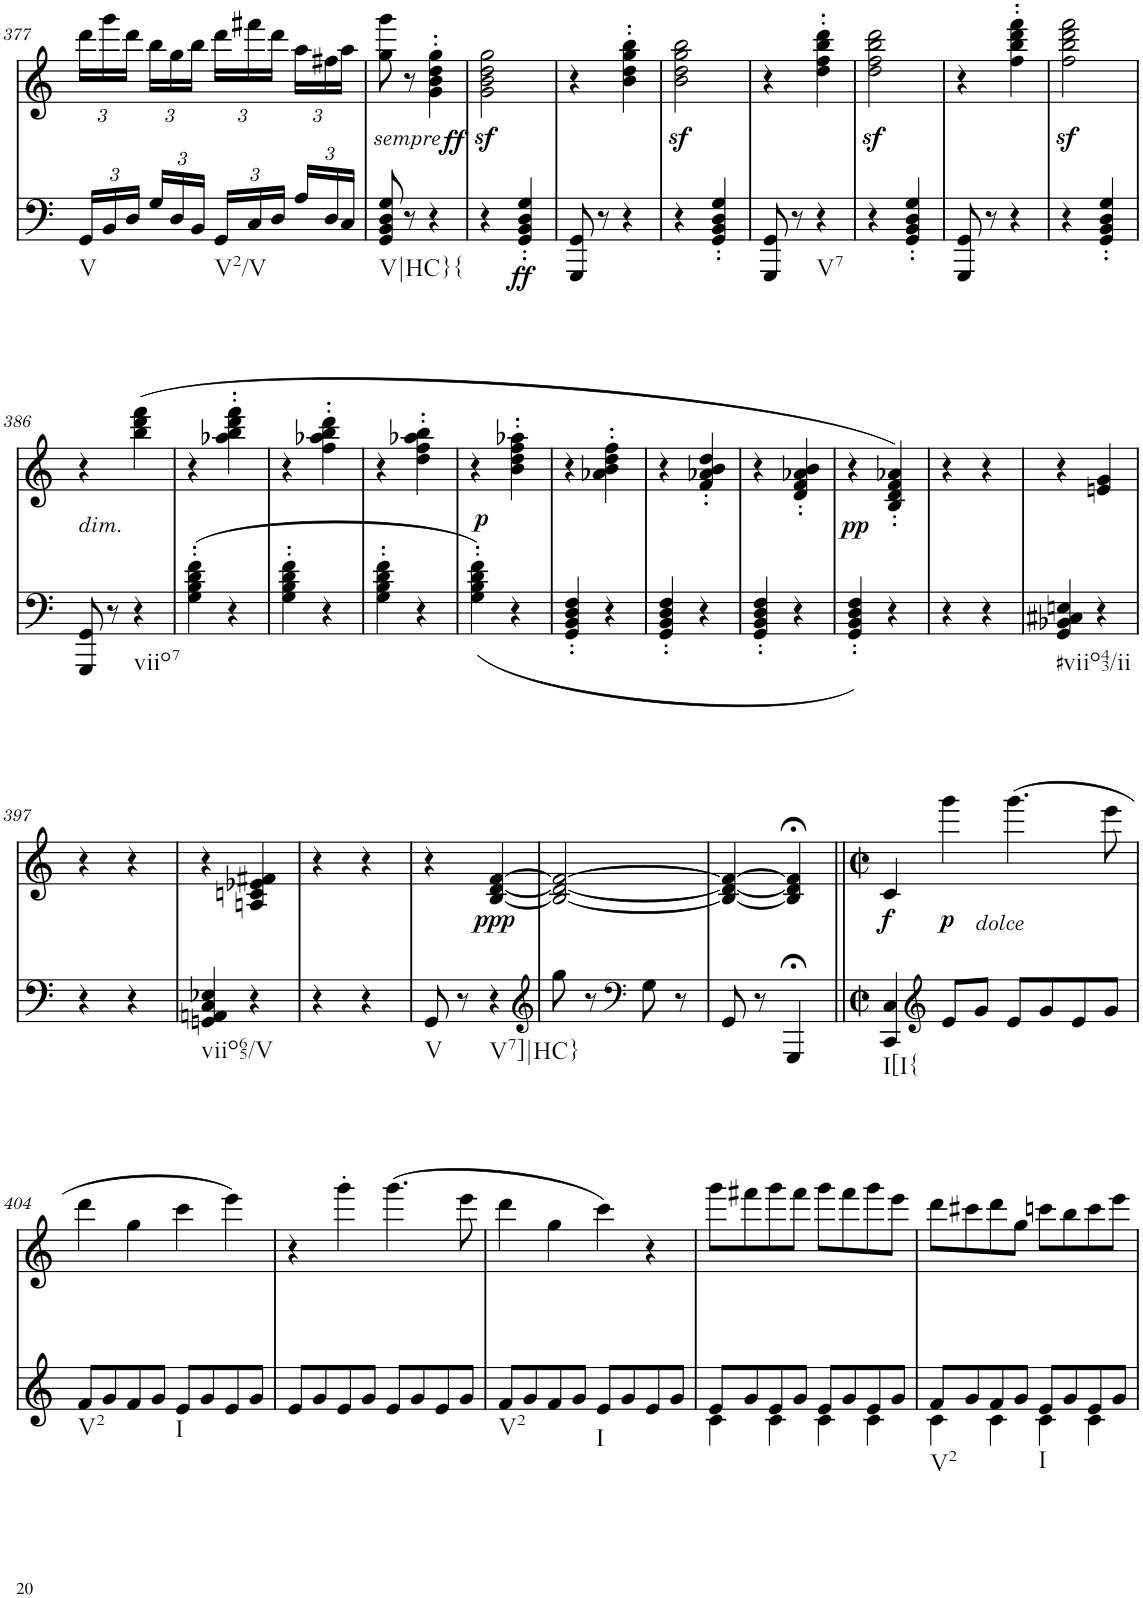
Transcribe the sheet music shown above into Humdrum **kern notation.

**kern	**dynam	**kern	**text	**dynam
*part2	*part2	*part1	*part1	*part1
*staff2	*staff2	*staff1	*staff1	*staff1
*I"piano	*	*I"piano	*	*
*I'Pno	*	*I'Pno	*	*
!!LO:PB:g=z
*clefF4	*	*clefG2	*	*
*k[]	*	*k[]	*	*
*C:	*	*C:	*	*
*M2/4	*	*M2/4	*	*
*Xbrackettup	*	*Xbrackettup	*	*
=377	=377	=377	=377	=377
!LO:TX:b:t=V	!	!	!	!
24GG/LL	.	24ddd\LL	.	.
24BB/	.	24ggg\	.	.
24D/JJ	.	24ddd\JJ	.	.
24G/LL	.	24bb\LL	.	.
24D/	.	24gg\	.	.
24BB/JJ	.	24bb\JJ	.	.
!LO:TX:b:t=V2/V	!	!	!	!
24GG/LL	.	24ddd\LL	.	.
24C/	.	24fff#X\	.	.
24D/JJ	.	24ddd\JJ	.	.
24A/LL	.	24aa\LL	.	.
24D/	.	24ff#X\	.	.
24C/JJ	.	24aa\JJ	.	.
=378	=378	=378	=378	=378
!LO:TX:b:t=V|HC}{	!	!	!	!
8GG/ 8BB/ 8D/ 8G/	.	8gg\ 8ggg\	.	.
!	!	!	!	!LO:DY:b
8r	.	8r	.	other-dynamics
!	!	!	!LO:LY:b	!LO:DY:b
4r	.	4g\' 4b\' 4dd\' 4gg\'	ff	ff
=379	=379	=379	=379	=379
4r	.	2g\z< 2b\z< 2dd\z< 2gg\z<	.	.
!	!LO:DY:b	!	!	!
4GG/' 4BB/' 4D/' 4G/'	ff	.	.	.
=380	=380	=380	=380	=380
8GGG/ 8GG/	.	4r	.	.
8r	.	.	.	.
4r	.	4b\' 4dd\' 4gg\' 4bb\'	.	.
=381	=381	=381	=381	=381
4r	.	2b\z< 2dd\z< 2gg\z< 2bb\z<	.	.
4GG/' 4BB/' 4D/' 4G/'	.	.	.	.
=382	=382	=382	=382	=382
8GGG/ 8GG/	.	4r	.	.
8r	.	.	.	.
!LO:TX:b:t=V7	!	!	!	!
4r	.	4dd\' 4ff\' 4bb\' 4ddd\'	.	.
=383	=383	=383	=383	=383
4r	.	2dd\z< 2ff\z< 2bb\z< 2ddd\z<	.	.
4GG/' 4BB/' 4D/' 4G/'	.	.	.	.
=384	=384	=384	=384	=384
8GGG/ 8GG/	.	4r	.	.
8r	.	.	.	.
4r	.	4ff\' 4bb\' 4ddd\' 4fff\'	.	.
=385	=385	=385	=385	=385
!	!	!	!LO:LY:b	!
4r	.	2ff\z< 2bb\z< 2ddd\z< 2fff\z<	>	.
4GG/' 4BB/' 4D/' 4G/'	.	.	.	.
!!LO:LB:g=z
=386	=386	=386	=386	=386
!	!	!LO:TX:b:i:t=dim.	!	!
8GGG/ 8GG/	.	4r	.	.
8r	.	.	.	.
!LO:TX:b:t=viio7	!	!	!	!
4r	.	(4bb\ 4ddd\ 4fff\	.	.
=387	=387	=387	=387	=387
(4G\' 4B\' 4d\' 4f\'	.	4r	.	.
4r	.	4aa-X\' 4bb\' 4ddd\' 4fff\'	.	.
=388	=388	=388	=388	=388
4G\' 4B\' 4d\' 4f\'	.	4r	.	.
4r	.	4ff\' 4aa-X\' 4bb\' 4ddd\'	.	.
=389	=389	=389	=389	=389
4G\' 4B\' 4d\' 4f\'	.	4r	.	.
4r	.	4dd\' 4ff\' 4aa-X\' 4bb\'	.	.
=390	=390	=390	=390	=390
!	!	!	!	!LO:DY:b
(<4G\' 4B\' 4d\' 4f\')	.	4r	.	p
!	!	!	!LO:LY:b	!
4r	.	4b\' 4dd\' 4ff\' 4aa-X\'	p	.
=391	=391	=391	=391	=391
4GG/' 4BB/' 4D/' 4F/'	.	4r	.	.
4r	.	4a-X\' 4b\' 4dd\' 4ff\'	.	.
=392	=392	=392	=392	=392
4GG/' 4BB/' 4D/' 4F/'	.	4r	.	.
4r	.	4f/' 4a-X/' 4b/' 4dd/'	.	.
=393	=393	=393	=393	=393
4GG/' 4BB/' 4D/' 4F/'	.	4r	.	.
4r	.	4d/' 4f/' 4a-X/' 4b/'	.	.
=394	=394	=394	=394	=394
!	!	!	!	!LO:DY:b
4GG/' 4BB/' 4D/' 4F/')	.	4r	.	pp
!	!	!	!LO:LY:b	!
4r	.	4B/' 4d/' 4f/' 4a-X/')	pp	.
=395	=395	=395	=395	=395
4r	.	4r	.	.
4r	.	4r	.	.
=396	=396	=396	=396	=396
!LO:TX:b:t=#viio43/ii	!	!	!	!
4GG/ 4BB-X/ 4C#X/ 4En/	.	4r	.	.
4r	.	4en/ 4g/	.	.
!!LO:LB:g=z
=397	=397	=397	=397	=397
4r	.	4r	.	.
4r	.	4r	.	.
=398	=398	=398	=398	=398
!LO:TX:b:t=viio65/V	!	!	!	!
4GGn/ 4AAn/ 4C/ 4E-X/	.	4r	.	.
4r	.	4An/ 4cn/ 4e-X/ 4f#X/	.	.
=399	=399	=399	=399	=399
4r	.	4r	.	.
4r	.	4r	.	.
=400	=400	=400	=400	=400
!LO:TX:b:t=V	!	!	!	!
8GG/	.	4r	.	.
8r	.	.	.	.
!LO:TX:b:t=V7]|HC}	!	!	!	!
!	!	!	!LO:LY:b	!LO:DY:b
4r	.	[4B/ [4d/ [4f/	ppp	ppp
=401	=401	=401	=401	=401
*clefG2	*	*	*	*
8gg\	.	2B/_ 2d/_ 2f/_	.	.
8r	.	.	.	.
*clefF4	*	*	*	*
8G\	.	.	.	.
8r	.	.	.	.
=402	=402	=402	=402	=402
8GG/	.	4B/_ 4d/_ 4f/_	.	.
8r	.	.	.	.
4GGG;</	.	4B/];< 4d/];< 4f/];<	.	.
=403||	=403||	=403||	=403||	=403||
*M2/2	*	*M2/2	*	*
*met(c|)	*	*met(c|)	*	*
!LO:TX:b:t=I[I{	!	!	!	!
!	!	!	!LO:LY:b	!LO:DY:b
4CC/ 4C/	.	4c/	f	f
*clefG2	*	*	*	*
!	!	!	!LO:LY:b	!LO:DY:b
8e/L	.	4ggg\	p	p
8g/J	.	.	.	.
!	!	!	!	!LO:DY:b
8e/L	.	(4.ggg\	.	other-dynamics
8g/	.	.	.	.
8e/	.	.	.	.
8g/J	.	8eee\	.	.
!!LO:LB:g=z
=404	=404	=404	=404	=404
!LO:TX:b:t=V2	!	!	!	!
8f/L	.	4ddd\	.	.
8g/	.	.	.	.
8f/	.	4gg\	.	.
8g/J	.	.	.	.
!LO:TX:b:t=I	!	!	!	!
8e/L	.	4ccc\	.	.
8g/	.	.	.	.
8e/	.	4eee\)	.	.
8g/J	.	.	.	.
=405	=405	=405	=405	=405
8e/L	.	4r	.	.
8g/	.	.	.	.
8e/	.	4ggg'\	.	.
8g/J	.	.	.	.
8e/L	.	(4.ggg\	.	.
8g/	.	.	.	.
8e/	.	.	.	.
8g/J	.	8eee\	.	.
=406	=406	=406	=406	=406
!LO:TX:b:t=V2	!	!	!	!
8f/L	.	4ddd\	.	.
8g/	.	.	.	.
8f/	.	4gg\	.	.
8g/J	.	.	.	.
!LO:TX:b:t=I	!	!	!	!
8e/L	.	4ccc\)	.	.
8g/	.	.	.	.
8e/	.	4r	.	.
8g/J	.	.	.	.
=407	=407	=407	=407	=407
*^	*	*	*	*
8e/L	4c\	.	8ggg\L	.	.
8g/	.	.	8fff#X\	.	.
8e/	4c\	.	8ggg\	.	.
8g/J	.	.	8fff#\J	.	.
8e/L	4c\	.	8ggg\L	.	.
8g/	.	.	8fff#\	.	.
8e/	4c\	.	8ggg\	.	.
8g/J	.	.	8eee\J	.	.
=408	=408	=408	=408	=408	=408
!LO:TX:b:t=V2	!	!	!	!	!
8f/L	4c\	.	8ddd\L	.	.
8g/	.	.	8ccc#X\	.	.
8f/	4c\	.	8ddd\	.	.
8g/J	.	.	8gg\J	.	.
!LO:TX:b:t=I	!	!	!	!	!
8e/L	4c\	.	8cccn\L	.	.
8g/	.	.	8bb\	.	.
8e/	4c\	.	8ccc\	.	.
8g/J	.	.	8eee\J	.	.
*v	*v	*	*	*	*
=	=	=	=	=
*-	*-	*-	*-	*-
